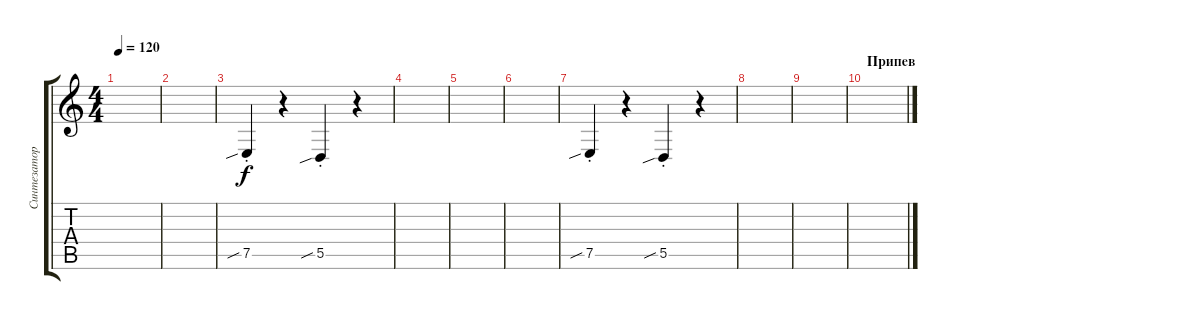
\track ("Синтезатор 2" "Синтезатор") {instrument seashore}
\staff {score tabs}
\tuning (E4 B3 G3 D3 A2 E2) {hide}
\ts (4 4)
\tempo 120
\clef g2
\ks c
|
|
7.5{sib st}.4{dy f balance 0} r.4 5.5{sib st}.4{balance 16} r.4 |
|
|
|
7.5{sib st}.4{balance 0} r.4 5.5{sib st}.4{balance 16} r.4 |
|
|
\section ("" "Припев")
